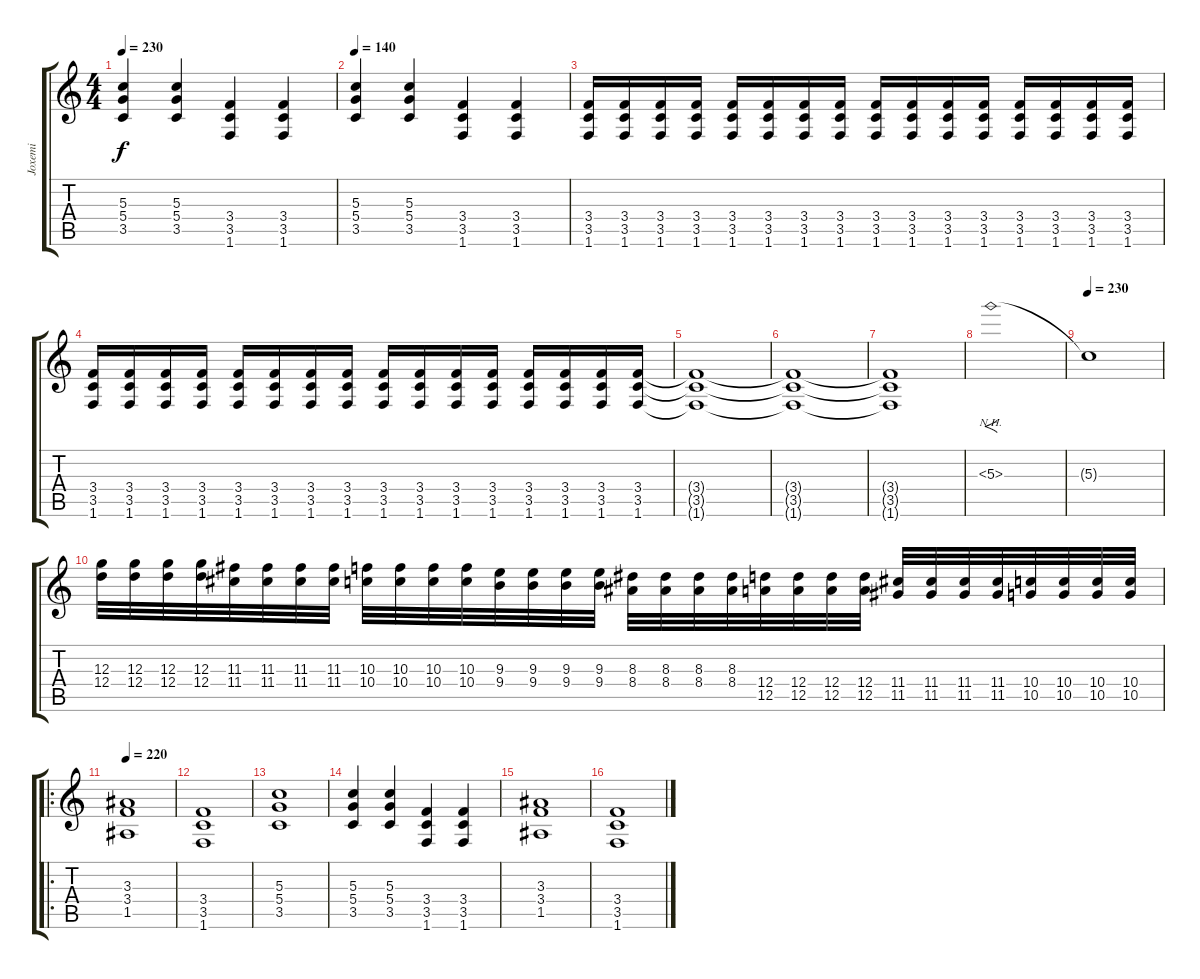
\track ("Joxemi" "Joxemi") {instrument electricguitarclean}
\staff {score tabs}
\tuning (E4 B3 G3 D3 A2 E2) {hide}
\ts (4 4)
\tempo 230
\clef g2
\ks c
(5.3 5.4 3.5).4{dy f} (5.3 5.4 3.5).4 (3.4 3.5 1.6).4 (3.4 3.5 1.6).4 |
\tempo 120
\tempo 140
(5.3 5.4 3.5).4 (5.3 5.4 3.5).4 (3.4 3.5 1.6).4 (3.4 3.5 1.6).4 |
(3.4 3.5 1.6).16 (3.4 3.5 1.6).16 (3.4 3.5 1.6).16 (3.4 3.5 1.6).16 (3.4 3.5 1.6).16 (3.4 3.5 1.6).16 (3.4 3.5 1.6).16 (3.4 3.5 1.6).16 (3.4 3.5 1.6).16 (3.4 3.5 1.6).16 (3.4 3.5 1.6).16 (3.4 3.5 1.6).16 (3.4 3.5 1.6).16 (3.4 3.5 1.6).16 (3.4 3.5 1.6).16 (3.4 3.5 1.6).16 |
(3.4 3.5 1.6).16 (3.4 3.5 1.6).16 (3.4 3.5 1.6).16 (3.4 3.5 1.6).16 (3.4 3.5 1.6).16 (3.4 3.5 1.6).16 (3.4 3.5 1.6).16 (3.4 3.5 1.6).16 (3.4 3.5 1.6).16 (3.4 3.5 1.6).16 (3.4 3.5 1.6).16 (3.4 3.5 1.6).16 (3.4 3.5 1.6).16 (3.4 3.5 1.6).16 (3.4 3.5 1.6).16 (3.4 3.5 1.6).16 |
(3.4{t} 3.5{t} 1.6{t}).1 |
(3.4{t} 3.5{t} 1.6{t}).1 |
(3.4{t} 3.5{t} 1.6{t}).1 |
5.3{nh}.1{f} |
\tempo 230
5.3{t}.1 |
(12.3 12.4).32 (12.3 12.4).32 (12.3 12.4).32 (12.3 12.4).32 (11.3 11.4).32 (11.3 11.4).32 (11.3 11.4).32 (11.3 11.4).32 (10.3 10.4).32 (10.3 10.4).32 (10.3 10.4).32 (10.3 10.4).32 (9.3 9.4).32 (9.3 9.4).32 (9.3 9.4).32 (9.3 9.4).32 (8.3 8.4).32 (8.3 8.4).32 (8.3 8.4).32 (8.3 8.4).32 (12.4 12.5).32 (12.4 12.5).32 (12.4 12.5).32 (12.4 12.5).32 (11.4 11.5).32 (11.4 11.5).32 (11.4 11.5).32 (11.4 11.5).32 (10.4 10.5).32 (10.4 10.5).32 (10.4 10.5).32 (10.4 10.5).32 |
\ro
\tempo 220
(3.3 3.4 1.5).1{instrument overdrivenguitar} |
(3.4 3.5 1.6).1 |
(5.3 5.4 3.5).1 |
(5.3 5.4 3.5).4 (5.3 5.4 3.5).4 (3.4 3.5 1.6).4 (3.4 3.5 1.6).4 |
(3.3 3.4 1.5).1 |
(3.4 3.5 1.6).1
